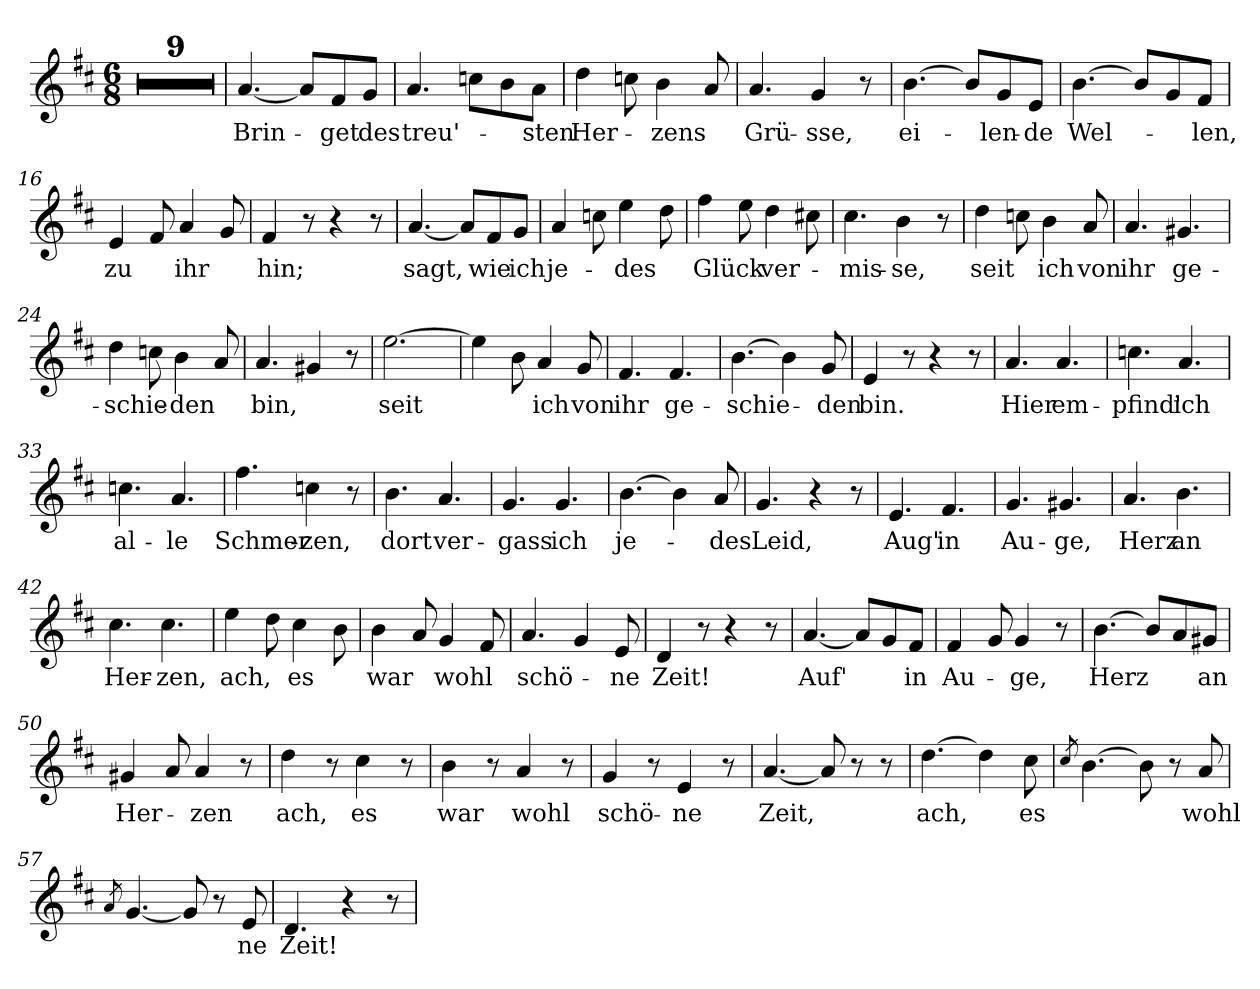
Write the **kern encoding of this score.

**kern	**text
*part1	*part1
*staff1	*staff1
*clefG2	*
*k[f#c#]	*
*M6/8	*
=1	=1
2.r	.
=2	=2
2.r	.
=3	=3
2.r	.
=4	=4
2.r	.
=5	=5
2.r	.
=6	=6
2.r	.
=7	=7
2.r	.
=8	=8
2.r	.
=9	=9
2.r	.
=10	=10
!	!LO:LY:b
[4.a/	Brin-
8a/L]	.
!	!LO:LY:b
8f#/	-get
!	!LO:LY:b
8g/J	des
=11	=11
!	!LO:LY:b
4.a/	treu'-
8ccn\L	.
8b\	.
!	!LO:LY:b
8a\J	-sten
=12	=12
!	!LO:LY:b
4dd\	Her-
8ccn\	.
!	!LO:LY:b
4b\	-zens
8a/	.
=13	=13
!	!LO:LY:b
4.a/	Grü-
!	!LO:LY:b
4g/	-sse,
8r	.
=14	=14
!	!LO:LY:b
[4.b\	ei-
8b/L]	.
!	!LO:LY:b
8g/	-len-
!	!LO:LY:b
8e/J	-de
!!LO:LB:g=z
=15	=15
!	!LO:LY:b
[4.b\	Wel-
8b/L]	.
8g/	.
!	!LO:LY:b
8f#/J	-len,
=16	=16
!	!LO:LY:b
4e/	zu
8f#/	.
!	!LO:LY:b
4a/	ihr
8g/	.
=17	=17
!	!LO:LY:b
4f#/	hin;
8r	.
4r	.
8r	.
=18	=18
!	!LO:LY:b
[4.a/	sagt,
8a/L]	.
!	!LO:LY:b
8f#/	wie
!	!LO:LY:b
8g/J	ich
=19	=19
!	!LO:LY:b
4a/	je-
8ccn\	.
!	!LO:LY:b
4ee\	-des
8dd\	.
=20	=20
!	!LO:LY:b
4ff#\	Glück
8ee\	.
!	!LO:LY:b
4dd\	ver-
8cc#X\	.
=21	=21
!	!LO:LY:b
4.cc#\	-mis-
!	!LO:LY:b
4b\	-se,
8r	.
=22	=22
!	!LO:LY:b
4dd\	seit
8ccn\	.
!	!LO:LY:b
4b\	ich
!	!LO:LY:b
8a/	von
=23	=23
!	!LO:LY:b
4.a/	ihr
!	!LO:LY:b
4.g#X/	ge-
!!LO:LB:g=z
=24	=24
!	!LO:LY:b
4dd\	-schie-
8ccn\	.
!	!LO:LY:b
4b\	-den
8a/	.
=25	=25
!	!LO:LY:b
4.a/	bin,
4g#X/	.
8r	.
=26	=26
!	!LO:LY:b
[2.ee\	seit
=27	=27
4ee\]	.
8b\	.
!	!LO:LY:b
4a/	ich
!	!LO:LY:b
8g/	von
=28	=28
!	!LO:LY:b
4.f#/	ihr
!	!LO:LY:b
4.f#/	ge-
=29	=29
!	!LO:LY:b
[4.b\	-schie-
4b\]	.
!	!LO:LY:b
8g/	-den
=30	=30
!	!LO:LY:b
4e/	bin.
8r	.
4r	.
8r	.
=31	=31
!	!LO:LY:b
4.a/	Hier
!	!LO:LY:b
4.a/	em-
=32	=32
!	!LO:LY:b
4.ccn\	-pfind'
!	!LO:LY:b
4.a/	ich
=33	=33
!	!LO:LY:b
4.ccn\	al-
!	!LO:LY:b
4.a/	-le
!!LO:LB:g=z
=34	=34
!	!LO:LY:b
4.ff#\	Schmer-
!	!LO:LY:b
4ccn\	-zen,
8r	.
=35	=35
!	!LO:LY:b
4.b\	dort
!	!LO:LY:b
4.a/	ver-
=36	=36
!	!LO:LY:b
4.g/	-gass
!	!LO:LY:b
4.g/	ich
=37	=37
!	!LO:LY:b
[4.b\	je-
4b\]	.
!	!LO:LY:b
8a/	-des
=38	=38
!	!LO:LY:b
4.g/	Leid,
4r	.
8r	.
=39	=39
!	!LO:LY:b
4.e/	Aug'
!	!LO:LY:b
4.f#/	in
=40	=40
!	!LO:LY:b
4.g/	Au-
!	!LO:LY:b
4.g#X/	-ge,
=41	=41
!	!LO:LY:b
4.a/	Herz
!	!LO:LY:b
4.b\	an
=42	=42
!	!LO:LY:b
4.cc#\	Her-
!	!LO:LY:b
4.cc#\	-zen,
=43	=43
!	!LO:LY:b
4ee\	ach,
8dd\	.
!	!LO:LY:b
4cc#\	es
8b\	.
!!LO:LB:g=z
=44	=44
!	!LO:LY:b
4b\	war
8a/	.
!	!LO:LY:b
4g/	wohl
8f#/	.
=45	=45
!	!LO:LY:b
4.a/	schö-
4g/	.
!	!LO:LY:b
8e/	-ne
=46	=46
!	!LO:LY:b
4d/	Zeit!
8r	.
4r	.
8r	.
=47	=47
!	!LO:LY:b
[4.a/	Auf'
8a/L]	.
8g/	.
!	!LO:LY:b
8f#/J	in
=48	=48
!	!LO:LY:b
4f#/	Au-
8g/	.
!	!LO:LY:b
4g/	-ge,
8r	.
=49	=49
!	!LO:LY:b
[4.b\	Herz
8b/L]	.
8a/	.
!	!LO:LY:b
8g#X/J	an
=50	=50
!	!LO:LY:b
4g#X/	Her-
8a/	.
!	!LO:LY:b
4a/	-zen
8r	.
=51	=51
!	!LO:LY:b
4dd\	ach,
8r	.
!	!LO:LY:b
4cc#\	es
8r	.
=52	=52
!	!LO:LY:b
4b\	war
8r	.
!	!LO:LY:b
4a/	wohl
8r	.
=53	=53
!	!LO:LY:b
4g/	schö-
8r	.
!	!LO:LY:b
4e/	-ne
8r	.
!!LO:LB:g=z
=54	=54
!	!LO:LY:b
[4.a/	Zeit,
8a/]	.
8r	.
8r	.
=55	=55
!	!LO:LY:b
[4.dd\	ach,
4dd\]	.
!	!LO:LY:b
8cc#\	es
=56	=56
8qcc#/	.
[4.b\	.
8b\]	.
8r	.
!	!LO:LY:b
8a/	wohl
=57	=57
8qa/	.
[4.g/	.
8g/]	.
8r	.
!	!LO:LY:b
8e/	-ne
=58	=58
!	!LO:LY:b
4.d/	Zeit!
4r	.
8r	.
=	=
*-	*-
